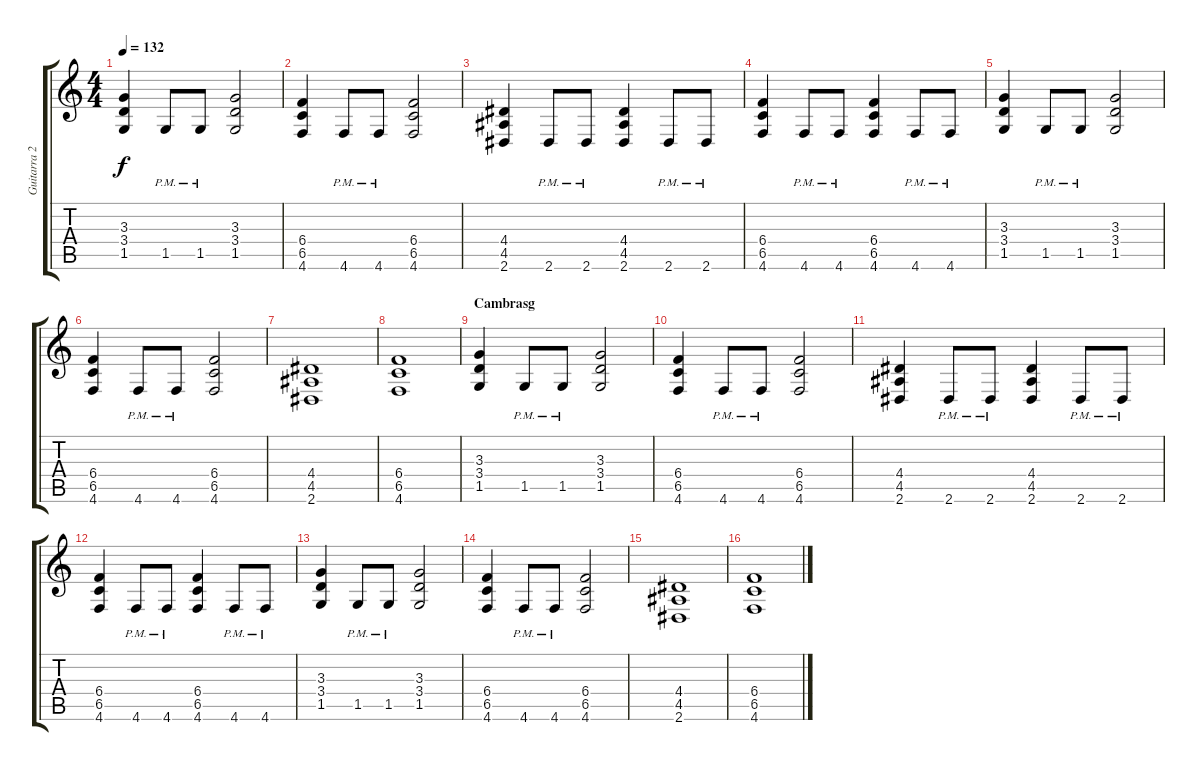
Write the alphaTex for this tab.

\track ("Guitarra 2" "Guitarra 2") {instrument overdrivenguitar}
\staff {score tabs}
\tuning (Db4 Ab3 E3 B2 Gb2 Db2) {hide}
\ts (4 4)
\tempo 132
\clef g2
\ks c
(3.3 3.4 1.5).4{dy f} 1.5{pm}.8 1.5{pm}.8 (3.3 3.4 1.5).2 |
(6.4 6.5 4.6).4 4.6{pm}.8 4.6{pm}.8 (6.4 6.5 4.6).2 |
(4.4 4.5 2.6).4 2.6{pm}.8 2.6{pm}.8 (4.4 4.5 2.6).4 2.6{pm}.8 2.6{pm}.8 |
(6.4 6.5 4.6).4 4.6{pm}.8 4.6{pm}.8 (6.4 6.5 4.6).4 4.6{pm}.8 4.6{pm}.8 |
(3.3 3.4 1.5).4 1.5{pm}.8 1.5{pm}.8 (3.3 3.4 1.5).2 |
(6.4 6.5 4.6).4 4.6{pm}.8 4.6{pm}.8 (6.4 6.5 4.6).2 |
(4.4 4.5 2.6).1 |
(6.4 6.5 4.6).1 |
\section ("" "Cambrasg")
(3.3 3.4 1.5).4 1.5{pm}.8 1.5{pm}.8 (3.3 3.4 1.5).2 |
(6.4 6.5 4.6).4 4.6{pm}.8 4.6{pm}.8 (6.4 6.5 4.6).2 |
(4.4 4.5 2.6).4 2.6{pm}.8 2.6{pm}.8 (4.4 4.5 2.6).4 2.6{pm}.8 2.6{pm}.8 |
(6.4 6.5 4.6).4 4.6{pm}.8 4.6{pm}.8 (6.4 6.5 4.6).4 4.6{pm}.8 4.6{pm}.8 |
(3.3 3.4 1.5).4 1.5{pm}.8 1.5{pm}.8 (3.3 3.4 1.5).2 |
(6.4 6.5 4.6).4 4.6{pm}.8 4.6{pm}.8 (6.4 6.5 4.6).2 |
(4.4 4.5 2.6).1 |
(6.4 6.5 4.6).1
